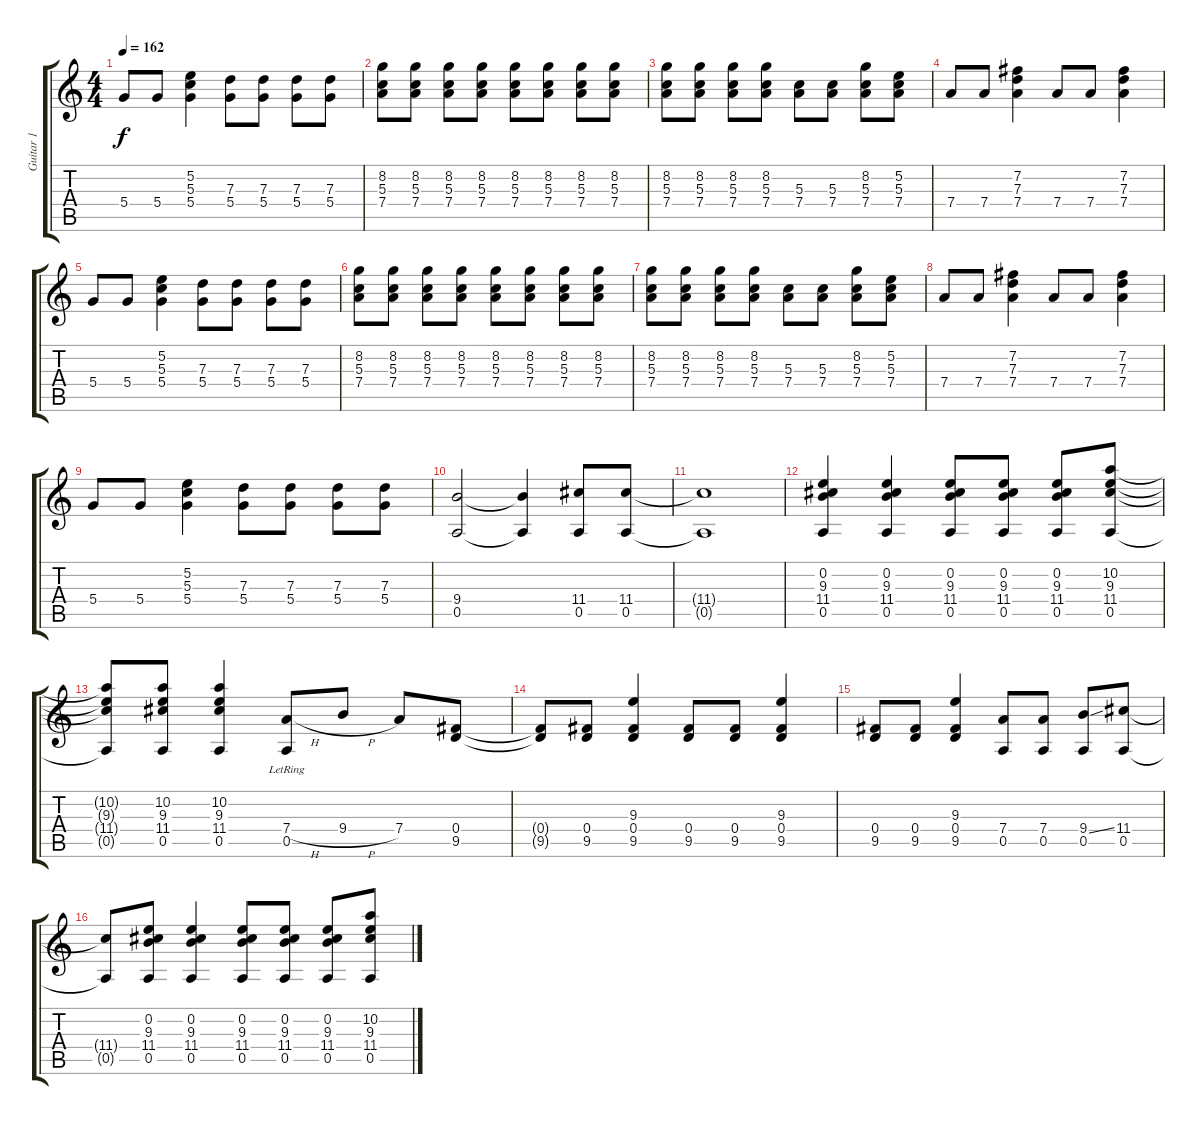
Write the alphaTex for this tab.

\track ("Guitar 1" "Guitar 1") {instrument electricguitarclean}
\staff {score tabs}
\tuning (E4 B3 G3 D3 A2 E2) {hide}
\ts (4 4)
\tempo 162
\clef g2
\ks c
5.4.8{dy f} 5.4.8 (5.2 5.3 5.4).4 (7.3 5.4).8 (7.3 5.4).8 (7.3 5.4).8 (7.3 5.4).8 |
(8.2 5.3 7.4).8 (8.2 5.3 7.4).8 (8.2 5.3 7.4).8 (8.2 5.3 7.4).8 (8.2 5.3 7.4).8 (8.2 5.3 7.4).8 (8.2 5.3 7.4).8 (8.2 5.3 7.4).8 |
(8.2 5.3 7.4).8 (8.2 5.3 7.4).8 (8.2 5.3 7.4).8 (8.2 5.3 7.4).8 (5.3 7.4).8 (5.3 7.4).8 (8.2 5.3 7.4).8 (5.2 5.3 7.4).8 |
7.4.8 7.4.8 (7.2 7.3 7.4).4 7.4.8 7.4.8 (7.2 7.3 7.4).4 |
5.4.8 5.4.8 (5.2 5.3 5.4).4 (7.3 5.4).8 (7.3 5.4).8 (7.3 5.4).8 (7.3 5.4).8 |
(8.2 5.3 7.4).8 (8.2 5.3 7.4).8 (8.2 5.3 7.4).8 (8.2 5.3 7.4).8 (8.2 5.3 7.4).8 (8.2 5.3 7.4).8 (8.2 5.3 7.4).8 (8.2 5.3 7.4).8 |
(8.2 5.3 7.4).8 (8.2 5.3 7.4).8 (8.2 5.3 7.4).8 (8.2 5.3 7.4).8 (5.3 7.4).8 (5.3 7.4).8 (8.2 5.3 7.4).8 (5.2 5.3 7.4).8 |
7.4.8 7.4.8 (7.2 7.3 7.4).4 7.4.8 7.4.8 (7.2 7.3 7.4).4 |
5.4.8 5.4.8 (5.2 5.3 5.4).4 (7.3 5.4).8 (7.3 5.4).8 (7.3 5.4).8 (7.3 5.4).8 |
(9.4 0.5).2 (9.4{t} 0.5{t}).4 (11.4 0.5).8 (11.4 0.5).8 |
(11.4{t} 0.5{t}).1 |
(0.2 9.3 11.4 0.5).4 (0.2 9.3 11.4 0.5).4 (0.2 9.3 11.4 0.5).8 (0.2 9.3 11.4 0.5).8 (0.2 9.3 11.4 0.5).8 (10.2 9.3 11.4 0.5).8 |
(10.2{t} 9.3{t} 11.4{t} 0.5{t}).8 (10.2 9.3 11.4 0.5).8 (10.2 9.3 11.4 0.5).4 (7.4{h} 0.5{lr}).8 9.4{h}.8 7.4.8 (0.4 9.5).8 |
(0.4{t} 9.5{t}).8 (0.4 9.5).8 (9.3 0.4 9.5).4 (0.4 9.5).8 (0.4 9.5).8 (9.3 0.4 9.5).4 |
(0.4 9.5).8 (0.4 9.5).8 (9.3 0.4 9.5).4 (7.4 0.5).8 (7.4 0.5).8 (9.4{ss} 0.5).8 (11.4 0.5).8 |
(11.4{t} 0.5{t}).8 (0.2 9.3 11.4 0.5).8 (0.2 9.3 11.4 0.5).4 (0.2 9.3 11.4 0.5).8 (0.2 9.3 11.4 0.5).8 (0.2 9.3 11.4 0.5).8 (10.2 9.3 11.4 0.5).8
